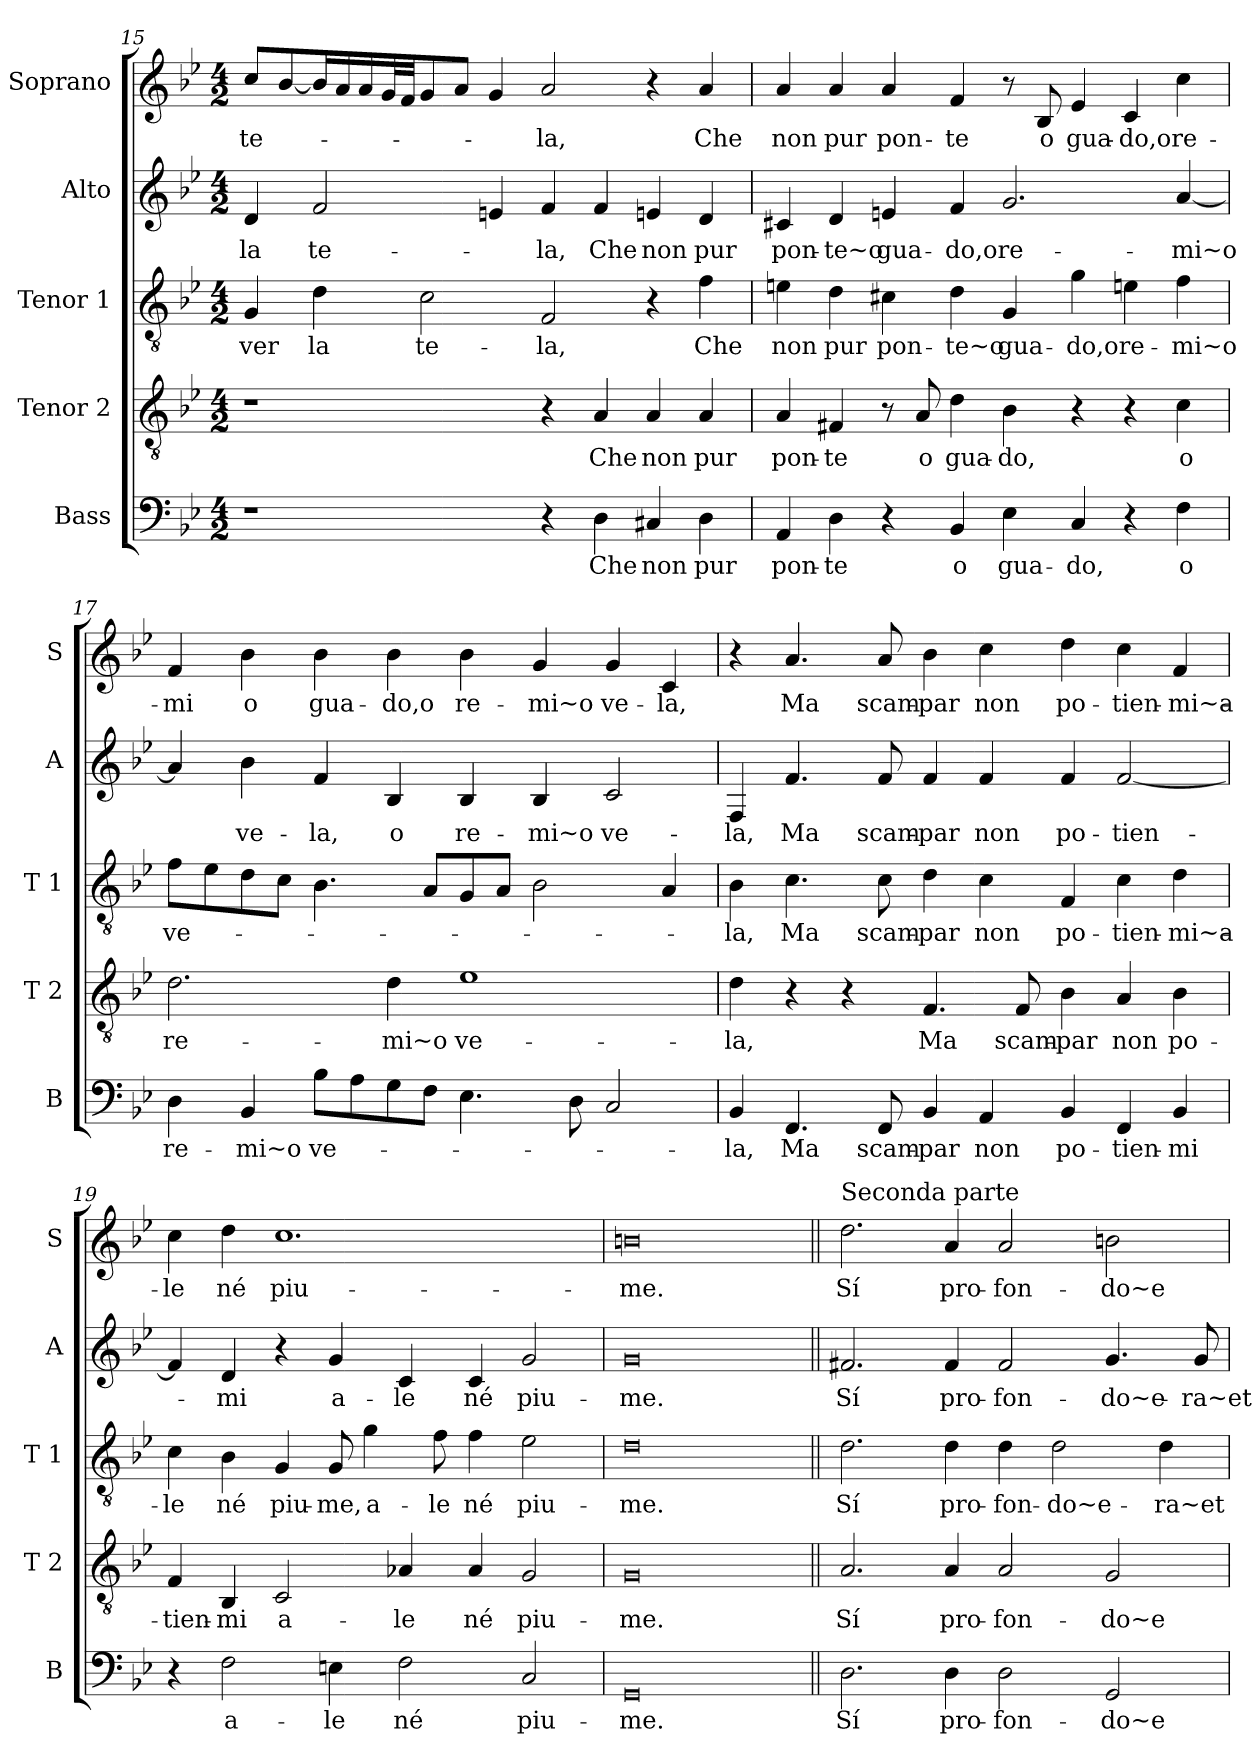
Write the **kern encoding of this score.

**kern	**text	**kern	**text	**kern	**text	**kern	**text	**kern	**text
*part5	*part5	*part4	*part4	*part3	*part3	*part2	*part2	*part1	*part1
*staff5	*staff5	*staff4	*staff4	*staff3	*staff3	*staff2	*staff2	*staff1	*staff1
*I"Bass	*	*I"Tenor 2	*	*I"Tenor 1	*	*I"Alto	*	*I"Soprano	*
*I'B	*	*I'T 2	*	*I'T 1	*	*I'A	*	*I'S	*
*clefF4	*	*clefGv2	*	*clefGv2	*	*clefG2	*	*clefG2	*
*k[b-e-]	*	*k[b-e-]	*	*k[b-e-]	*	*k[b-e-]	*	*k[b-e-]	*
*B-:	*	*B-:	*	*B-:	*	*B-:	*	*B-:	*
*M4/2	*	*M4/2	*	*M4/2	*	*M4/2	*	*M4/2	*
=15	=15	=15	=15	=15	=15	=15	=15	=15	=15
!	!	!	!	!	!LO:LY:b	!	!LO:LY:b	!	!LO:LY:b
1r	.	1r	.	4G/	-ver	4d/	la	8cc/L	te-
.	.	.	.	.	.	.	.	[8b-/	.
!	!	!	!	!	!LO:LY:b	!	!LO:LY:b	!	!
.	.	.	.	4d\	la	2f/	te-	16b-/L]	.
.	.	.	.	.	.	.	.	16a/	.
.	.	.	.	.	.	.	.	16a/	.
.	.	.	.	.	.	.	.	32g/L	.
.	.	.	.	.	.	.	.	32f/JJ	.
!	!	!	!	!	!LO:LY:b	!	!	!	!
.	.	.	.	2c\	te-	.	.	8g/	.
.	.	.	.	.	.	.	.	8a/J	.
.	.	.	.	.	.	4en/	.	4g/	.
!	!	!	!	!	!LO:LY:b	!	!LO:LY:b	!	!LO:LY:b
4r	.	4r	.	2F/	-la,	4f/	-la,	2a/	-la,
!	!LO:LY:b	!	!LO:LY:b	!	!	!	!LO:LY:b	!	!
4D\	Che	4A/	Che	.	.	4f/	Che	.	.
!	!LO:LY:b	!	!LO:LY:b	!	!	!	!LO:LY:b	!	!
4C#X/	non	4A/	non	4r	.	4en/	non	4r	.
!	!LO:LY:b	!	!LO:LY:b	!	!LO:LY:b	!	!LO:LY:b	!	!LO:LY:b
4D\	pur	4A/	pur	4f\	Che	4d/	pur	4a/	Che
!!LO:LB:g=z
=16	=16	=16	=16	=16	=16	=16	=16	=16	=16
!	!LO:LY:b	!	!LO:LY:b	!	!LO:LY:b	!	!LO:LY:b	!	!LO:LY:b
4AA/	pon-	4A/	pon-	4en\	non	4c#X/	pon-	4a/	non
!	!LO:LY:b	!	!LO:LY:b	!	!LO:LY:b	!	!LO:LY:b	!	!LO:LY:b
4D\	-te	4F#X/	-te	4d\	pur	4d/	-te~o	4a/	pur
!	!	!	!	!	!LO:LY:b	!	!LO:LY:b	!	!LO:LY:b
4r	.	8r	.	4c#X\	pon-	4en/	gua-	4a/	pon-
!	!	!	!LO:LY:b	!	!	!	!	!	!
.	.	8A/	o	.	.	.	.	.	.
!	!LO:LY:b	!	!LO:LY:b	!	!LO:LY:b	!	!LO:LY:b	!	!LO:LY:b
4BB-/	o	4d\	gua-	4d\	-te~o	4f/	-do,o	4f/	-te
!	!LO:LY:b	!	!LO:LY:b	!	!LO:LY:b	!	!LO:LY:b	!	!
4E-\	gua-	4B-\	-do,	4G/	gua-	2.g/	re-	8r	.
!	!	!	!	!	!	!	!	!	!LO:LY:b
.	.	.	.	.	.	.	.	8B-/	o
!	!LO:LY:b	!	!	!	!LO:LY:b	!	!	!	!LO:LY:b
4C/	-do,	4r	.	4g\	-do,o	.	.	4e-/	gua-
!	!	!	!	!	!LO:LY:b	!	!	!	!LO:LY:b
4r	.	4r	.	4en\	re-	.	.	4c/	-do,o
!	!LO:LY:b	!	!LO:LY:b	!	!LO:LY:b	!	!LO:LY:b	!	!LO:LY:b
4F\	o	4c\	o	4f\	-mi~o	[4a/	-mi~o	4cc\	re-
=17	=17	=17	=17	=17	=17	=17	=17	=17	=17
!	!LO:LY:b	!	!LO:LY:b	!	!LO:LY:b	!	!	!	!LO:LY:b
4D\	re-	2.d\	re-	8f\L	ve-	4a/]	.	4f/	-mi
.	.	.	.	8e-\	.	.	.	.	.
!	!LO:LY:b	!	!	!	!	!	!LO:LY:b	!	!LO:LY:b
4BB-/	-mi~o	.	.	8d\	.	4b-\	ve-	4b-\	o
.	.	.	.	8c\J	.	.	.	.	.
!	!LO:LY:b	!	!	!	!	!	!LO:LY:b	!	!LO:LY:b
8B-\L	ve-	.	.	4.B-\	.	4f/	-la,	4b-\	gua-
8A\	.	.	.	.	.	.	.	.	.
!	!	!	!LO:LY:b	!	!	!	!LO:LY:b	!	!LO:LY:b
8G\	.	4d\	-mi~o	.	.	4B-/	o	4b-\	-do,o
8F\J	.	.	.	8A/L	.	.	.	.	.
!	!	!	!LO:LY:b	!	!	!	!LO:LY:b	!	!LO:LY:b
4.E-\	.	1e-	ve-	8G/	.	4B-/	re-	4b-\	re-
.	.	.	.	8A/J	.	.	.	.	.
!	!	!	!	!	!	!	!LO:LY:b	!	!LO:LY:b
.	.	.	.	2B-\	.	4B-/	-mi~o	4g/	-mi~o
8D\	.	.	.	.	.	.	.	.	.
!	!	!	!	!	!	!	!LO:LY:b	!	!LO:LY:b
2C/	.	.	.	.	.	2c/	ve-	4g/	ve-
!	!	!	!	!	!	!	!	!	!LO:LY:b
.	.	.	.	4A/	.	.	.	4c/	-la,
!!LO:PB:g=z
=18	=18	=18	=18	=18	=18	=18	=18	=18	=18
!	!LO:LY:b	!	!LO:LY:b	!	!LO:LY:b	!	!LO:LY:b	!	!
4BB-/	-la,	4d\	-la,	4B-\	-la,	4F/	-la,	4r	.
!	!LO:LY:b	!	!	!	!LO:LY:b	!	!LO:LY:b	!	!LO:LY:b
4.FF/	Ma	4r	.	4.c\	Ma	4.f/	Ma	4.a/	Ma
.	.	4r	.	.	.	.	.	.	.
!	!LO:LY:b	!	!	!	!LO:LY:b	!	!LO:LY:b	!	!LO:LY:b
8FF/	scam-	.	.	8c\	scam-	8f/	scam-	8a/	scam-
!	!LO:LY:b	!	!LO:LY:b	!	!LO:LY:b	!	!LO:LY:b	!	!LO:LY:b
4BB-/	-par	4.F/	Ma	4d\	-par	4f/	-par	4b-\	-par
!	!LO:LY:b	!	!	!	!LO:LY:b	!	!LO:LY:b	!	!LO:LY:b
4AA/	non	.	.	4c\	non	4f/	non	4cc\	non
!	!	!	!LO:LY:b	!	!	!	!	!	!
.	.	8F/	scam-	.	.	.	.	.	.
!	!LO:LY:b	!	!LO:LY:b	!	!LO:LY:b	!	!LO:LY:b	!	!LO:LY:b
4BB-/	po-	4B-\	-par	4F/	po-	4f/	po-	4dd\	po-
!	!LO:LY:b	!	!LO:LY:b	!	!LO:LY:b	!	!LO:LY:b	!	!LO:LY:b
4FF/	-tien-	4A/	non	4c\	-tien-	[2f/	-tien-	4cc\	-tien-
!	!LO:LY:b	!	!LO:LY:b	!	!LO:LY:b	!	!	!	!LO:LY:b
4BB-/	-mi	4B-\	po-	4d\	-mi~a-	.	.	4f/	-mi~a-
=19	=19	=19	=19	=19	=19	=19	=19	=19	=19
!	!	!	!LO:LY:b	!	!LO:LY:b	!	!	!	!LO:LY:b
4r	.	4F/	-tien-	4c\	-le	4f/]	.	4cc\	-le
!	!LO:LY:b	!	!LO:LY:b	!	!LO:LY:b	!	!LO:LY:b	!	!LO:LY:b
2F\	a-	4BB-/	-mi	4B-\	né	4d/	-mi	4dd\	né
!	!	!	!LO:LY:b	!	!LO:LY:b	!	!	!	!LO:LY:b
.	.	2C/	a-	4G/	piu-	4r	.	1.cc	piu-
!	!LO:LY:b	!	!	!	!LO:LY:b	!	!LO:LY:b	!	!
4En\	-le	.	.	8G/	-me,	4g/	a-	.	.
!	!	!	!	!	!LO:LY:b	!	!	!	!
.	.	.	.	4g\	a-	.	.	.	.
!	!LO:LY:b	!	!LO:LY:b	!	!	!	!LO:LY:b	!	!
2F\	né	4A-X/	-le	.	.	4c/	-le	.	.
!	!	!	!	!	!LO:LY:b	!	!	!	!
.	.	.	.	8f\	-le	.	.	.	.
!	!	!	!LO:LY:b	!	!LO:LY:b	!	!LO:LY:b	!	!
.	.	4A-/	né	4f\	né	4c/	né	.	.
!	!LO:LY:b	!	!LO:LY:b	!	!LO:LY:b	!	!LO:LY:b	!	!
2C/	piu-	2G/	piu-	2e-\	piu-	2g/	piu-	.	.
=20	=20	=20	=20	=20	=20	=20	=20	=20	=20
!	!LO:LY:b	!	!LO:LY:b	!	!LO:LY:b	!	!LO:LY:b	!	!LO:LY:b
0GG	-me.	0G	-me.	0d	-me.	0g	-me.	0bn	-me.
!!LO:LB:g=z
=21||	=21||	=21||	=21||	=21||	=21||	=21||	=21||	=21||	=21||
!	!	!	!	!	!	!	!	!LO:TX:a:t=Seconda parte	!
!	!LO:LY:b	!	!LO:LY:b	!	!LO:LY:b	!	!LO:LY:b	!	!LO:LY:b
2.D\	Sí	2.A/	Sí	2.d\	Sí	2.f#X/	Sí	2.dd\	Sí
!	!LO:LY:b	!	!LO:LY:b	!	!LO:LY:b	!	!LO:LY:b	!	!LO:LY:b
4D\	pro-	4A/	pro-	4d\	pro-	4f#/	pro-	4a/	pro-
!	!LO:LY:b	!	!LO:LY:b	!	!LO:LY:b	!	!LO:LY:b	!	!LO:LY:b
2D\	-fon-	2A/	-fon-	4d\	-fon-	2f#/	-fon-	2a/	-fon-
!	!	!	!	!	!LO:LY:b	!	!	!	!
.	.	.	.	2d\	-do~e-	.	.	.	.
!	!LO:LY:b	!	!LO:LY:b	!	!	!	!LO:LY:b	!	!LO:LY:b
2GG/	-do~e-	2G/	-do~e-	.	.	4.g/	-do~e-	2bn\	-do~e-
!	!	!	!	!	!LO:LY:b	!	!	!	!
.	.	.	.	4d\	-ra~et	.	.	.	.
!	!	!	!	!	!	!	!LO:LY:b	!	!
.	.	.	.	.	.	8g/	-ra~et	.	.
=	=	=	=	=	=	=	=	=	=
*-	*-	*-	*-	*-	*-	*-	*-	*-	*-
